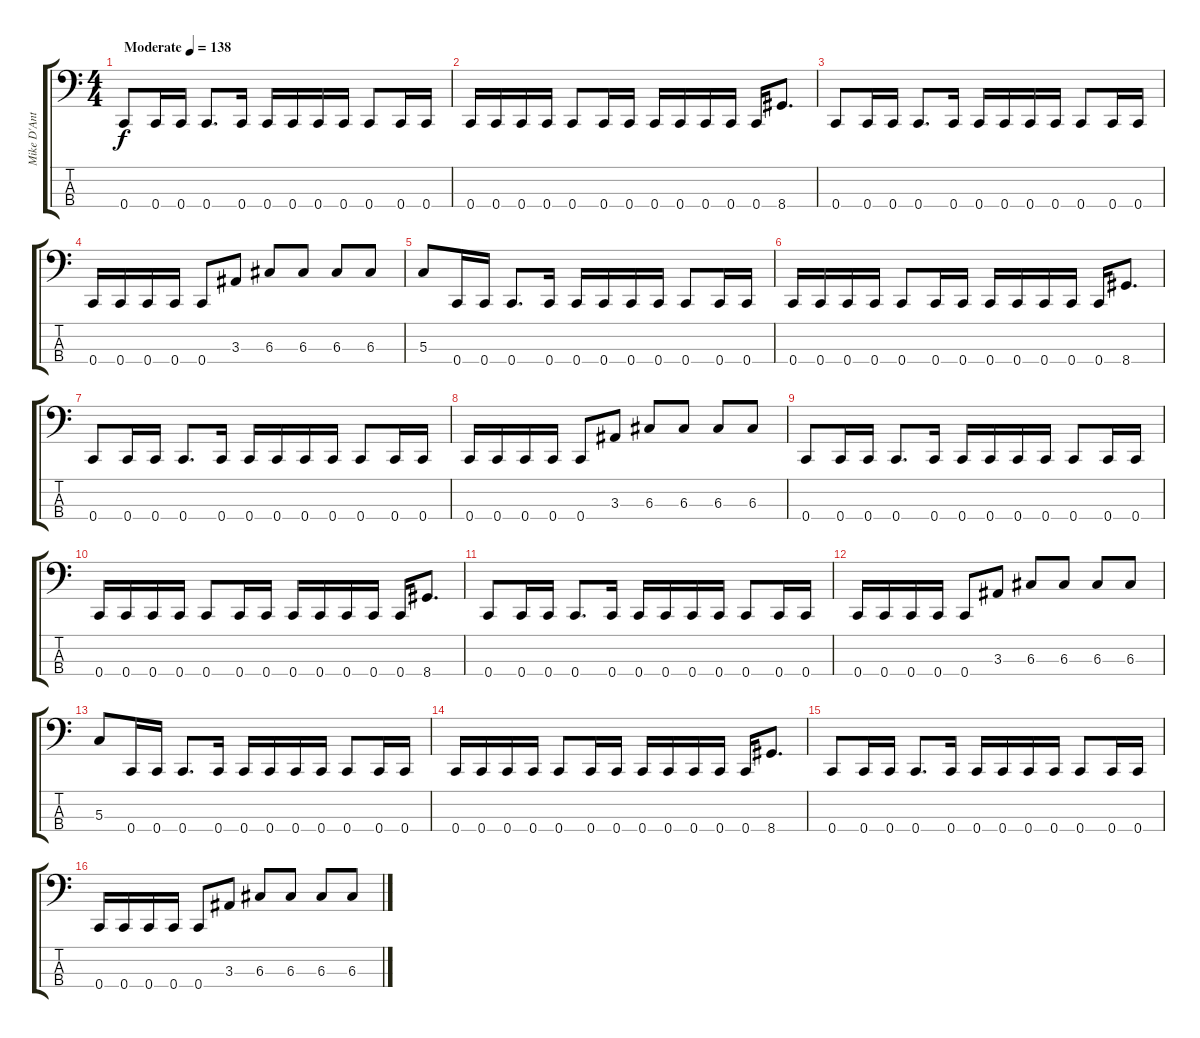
\track ("Mike D'Antonio" "Mike D'Ant") {instrument electricbasspick}
\staff {score tabs}
\tuning (F2 C2 G1 C1) {hide}
\ts (4 4)
\tempo (138 "Moderate")
\clef f4
\ks c
0.4.8{dy f instrument electricbasspick} 0.4.16 0.4.16 0.4.8{d} 0.4.16 0.4.16 0.4.16 0.4.16 0.4.16 0.4.8 0.4.16 0.4.16 |
0.4.16 0.4.16 0.4.16 0.4.16 0.4.8 0.4.16 0.4.16 0.4.16 0.4.16 0.4.16 0.4.16 0.4.16 8.4.8{d} |
0.4.8 0.4.16 0.4.16 0.4.8{d} 0.4.16 0.4.16 0.4.16 0.4.16 0.4.16 0.4.8 0.4.16 0.4.16 |
0.4.16 0.4.16 0.4.16 0.4.16 0.4.8 3.3.8 6.3.8 6.3.8 6.3.8 6.3.8 |
5.3.8 0.4.16 0.4.16 0.4.8{d} 0.4.16 0.4.16 0.4.16 0.4.16 0.4.16 0.4.8 0.4.16 0.4.16 |
0.4.16 0.4.16 0.4.16 0.4.16 0.4.8 0.4.16 0.4.16 0.4.16 0.4.16 0.4.16 0.4.16 0.4.16 8.4.8{d} |
0.4.8 0.4.16 0.4.16 0.4.8{d} 0.4.16 0.4.16 0.4.16 0.4.16 0.4.16 0.4.8 0.4.16 0.4.16 |
0.4.16 0.4.16 0.4.16 0.4.16 0.4.8 3.3.8 6.3.8 6.3.8 6.3.8 6.3.8 |
0.4.8 0.4.16 0.4.16 0.4.8{d} 0.4.16 0.4.16 0.4.16 0.4.16 0.4.16 0.4.8 0.4.16 0.4.16 |
0.4.16 0.4.16 0.4.16 0.4.16 0.4.8 0.4.16 0.4.16 0.4.16 0.4.16 0.4.16 0.4.16 0.4.16 8.4.8{d} |
0.4.8 0.4.16 0.4.16 0.4.8{d} 0.4.16 0.4.16 0.4.16 0.4.16 0.4.16 0.4.8 0.4.16 0.4.16 |
0.4.16 0.4.16 0.4.16 0.4.16 0.4.8 3.3.8 6.3.8 6.3.8 6.3.8 6.3.8 |
5.3.8 0.4.16 0.4.16 0.4.8{d} 0.4.16 0.4.16 0.4.16 0.4.16 0.4.16 0.4.8 0.4.16 0.4.16 |
0.4.16 0.4.16 0.4.16 0.4.16 0.4.8 0.4.16 0.4.16 0.4.16 0.4.16 0.4.16 0.4.16 0.4.16 8.4.8{d} |
0.4.8 0.4.16 0.4.16 0.4.8{d} 0.4.16 0.4.16 0.4.16 0.4.16 0.4.16 0.4.8 0.4.16 0.4.16 |
0.4.16 0.4.16 0.4.16 0.4.16 0.4.8 3.3.8 6.3.8 6.3.8 6.3.8 6.3.8
